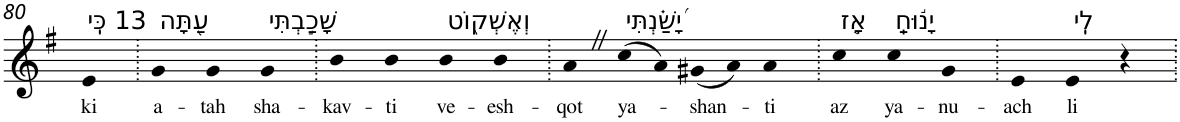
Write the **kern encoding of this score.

**kern	**text
*part1	*part1
*staff1	*staff1
*I"Piano	*
*I'Pno	*
!!LO:PB:g=z
*clefG2	*
*k[f#]	*
*G:	*
=80	=80
!LO:TX:a:t=13 כִּֽי	!
!	!LO:LY:b
4e	ki
=81.	=81.
!LO:TX:a:t=עַ֭תָּה	!
!	!LO:LY:b
4g	a-
!	!LO:LY:b
4g	-tah
!LO:TX:a:t=שָׁכַ֣בְתִּי	!
!	!LO:LY:b
4g	sha-
=82.	=82.
!	!LO:LY:b
4b	-kav-
!	!LO:LY:b
4b	-ti
!LO:TX:a:t=וְאֶשְׁק֑וֹט	!
!	!LO:LY:b
4b	ve-
!	!LO:LY:b
4b	-esh-
=83.	=83.
!	!LO:LY:b
4aZ	-qot
!LO:TX:a:t=יָ֝שַׁ֗נְתִּי	!
!	!LO:LY:b
(8cc	ya-
8a)	.
!	!LO:LY:b
(8g#X	-shan-
8a)	.
!	!LO:LY:b
4a	-ti
=84.	=84.
!LO:TX:a:t=אָ֤ז	!
!	!LO:LY:b
4cc	az
!LO:TX:a:t=יָנ֬וּחַֽ	!
!	!LO:LY:b
4cc	ya-
!	!LO:LY:b
4g	-nu-
=85.	=85.
!	!LO:LY:b
4e	-ach
!LO:TX:a:t=לִֽי	!
!	!LO:LY:b
4e	li
4r	.
=.	=.
*-	*-
